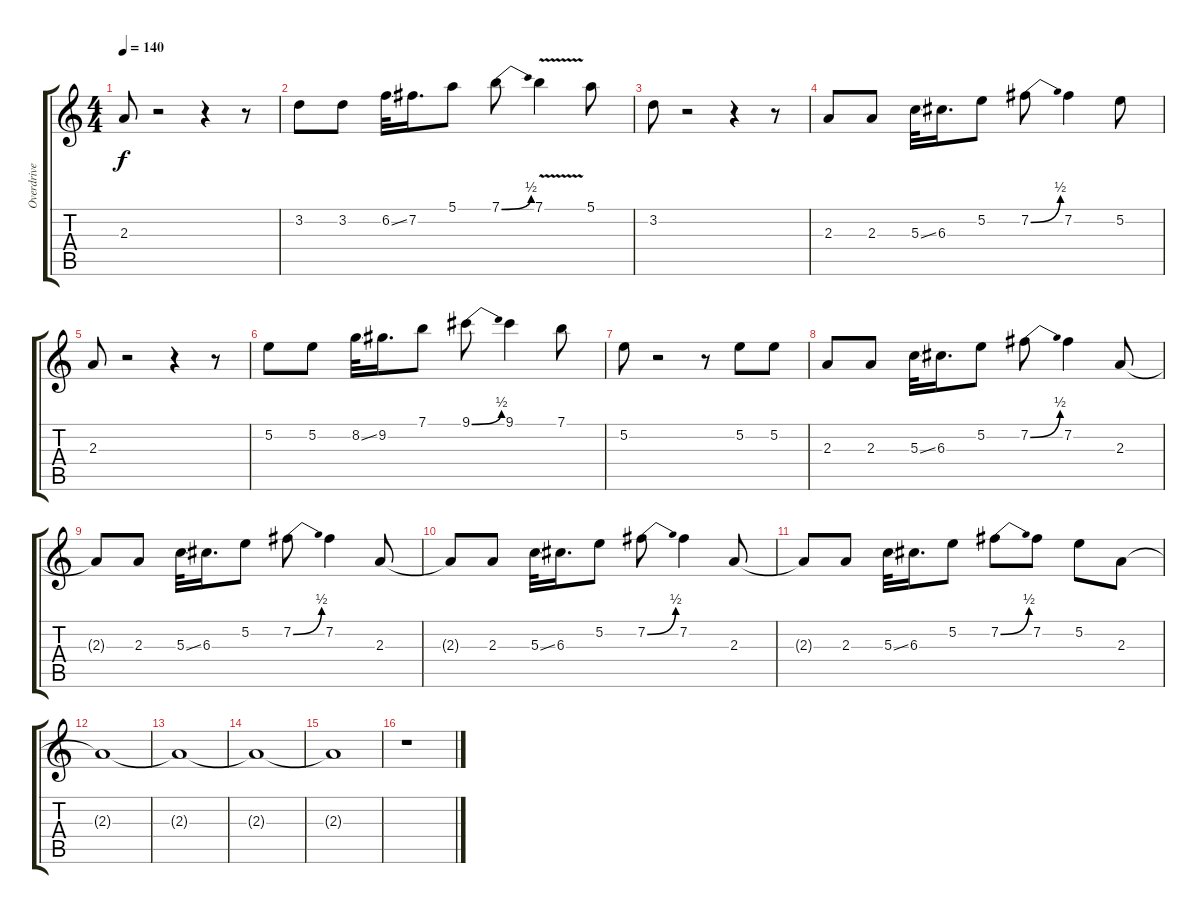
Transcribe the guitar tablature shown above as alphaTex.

\track ("Overdrive Gtr 1" "Overdrive ") {instrument overdrivenguitar}
\staff {score tabs}
\tuning (E4 B3 G3 D3 A2 E2) {hide}
\ts (4 4)
\tempo 140
\clef g2
\ks c
2.3.8{dy f} r.2 r.4 r.8 |
3.2.8 3.2.8 6.2{ss}.32 7.2.16{d} 5.1.8 7.1{be (bend 0 0 60 2)}.8 7.1{v}.4 5.1.8 |
3.2.8 r.2 r.4 r.8 |
2.3.8 2.3.8 5.3{ss}.32 6.3.16{d} 5.2.8 7.2{be (bend 0 0 60 2)}.8 7.2.4 5.2.8 |
2.3.8 r.2 r.4 r.8 |
5.2.8 5.2.8 8.2{ss}.32 9.2.16{d} 7.1.8 9.1{be (bend 0 0 60 2)}.8 9.1.4 7.1.8 |
5.2.8 r.2 r.8 5.2.8 5.2.8 |
2.3.8 2.3.8 5.3{ss}.32 6.3.16{d} 5.2.8 7.2{be (bend 0 0 60 2)}.8 7.2.4 2.3.8 |
2.3{t}.8 2.3.8 5.3{ss}.32 6.3.16{d} 5.2.8 7.2{be (bend 0 0 60 2)}.8 7.2.4 2.3.8 |
2.3{t}.8 2.3.8 5.3{ss}.32 6.3.16{d} 5.2.8 7.2{be (bend 0 0 60 2)}.8 7.2.4 2.3.8 |
2.3{t}.8 2.3.8 5.3{ss}.32 6.3.16{d} 5.2.8 7.2{be (bend 0 0 60 2)}.8 7.2.8 5.2.8 2.3.8 |
2.3{t}.1 |
2.3{t}.1 |
2.3{t}.1 |
2.3{t}.1 |
r.1
